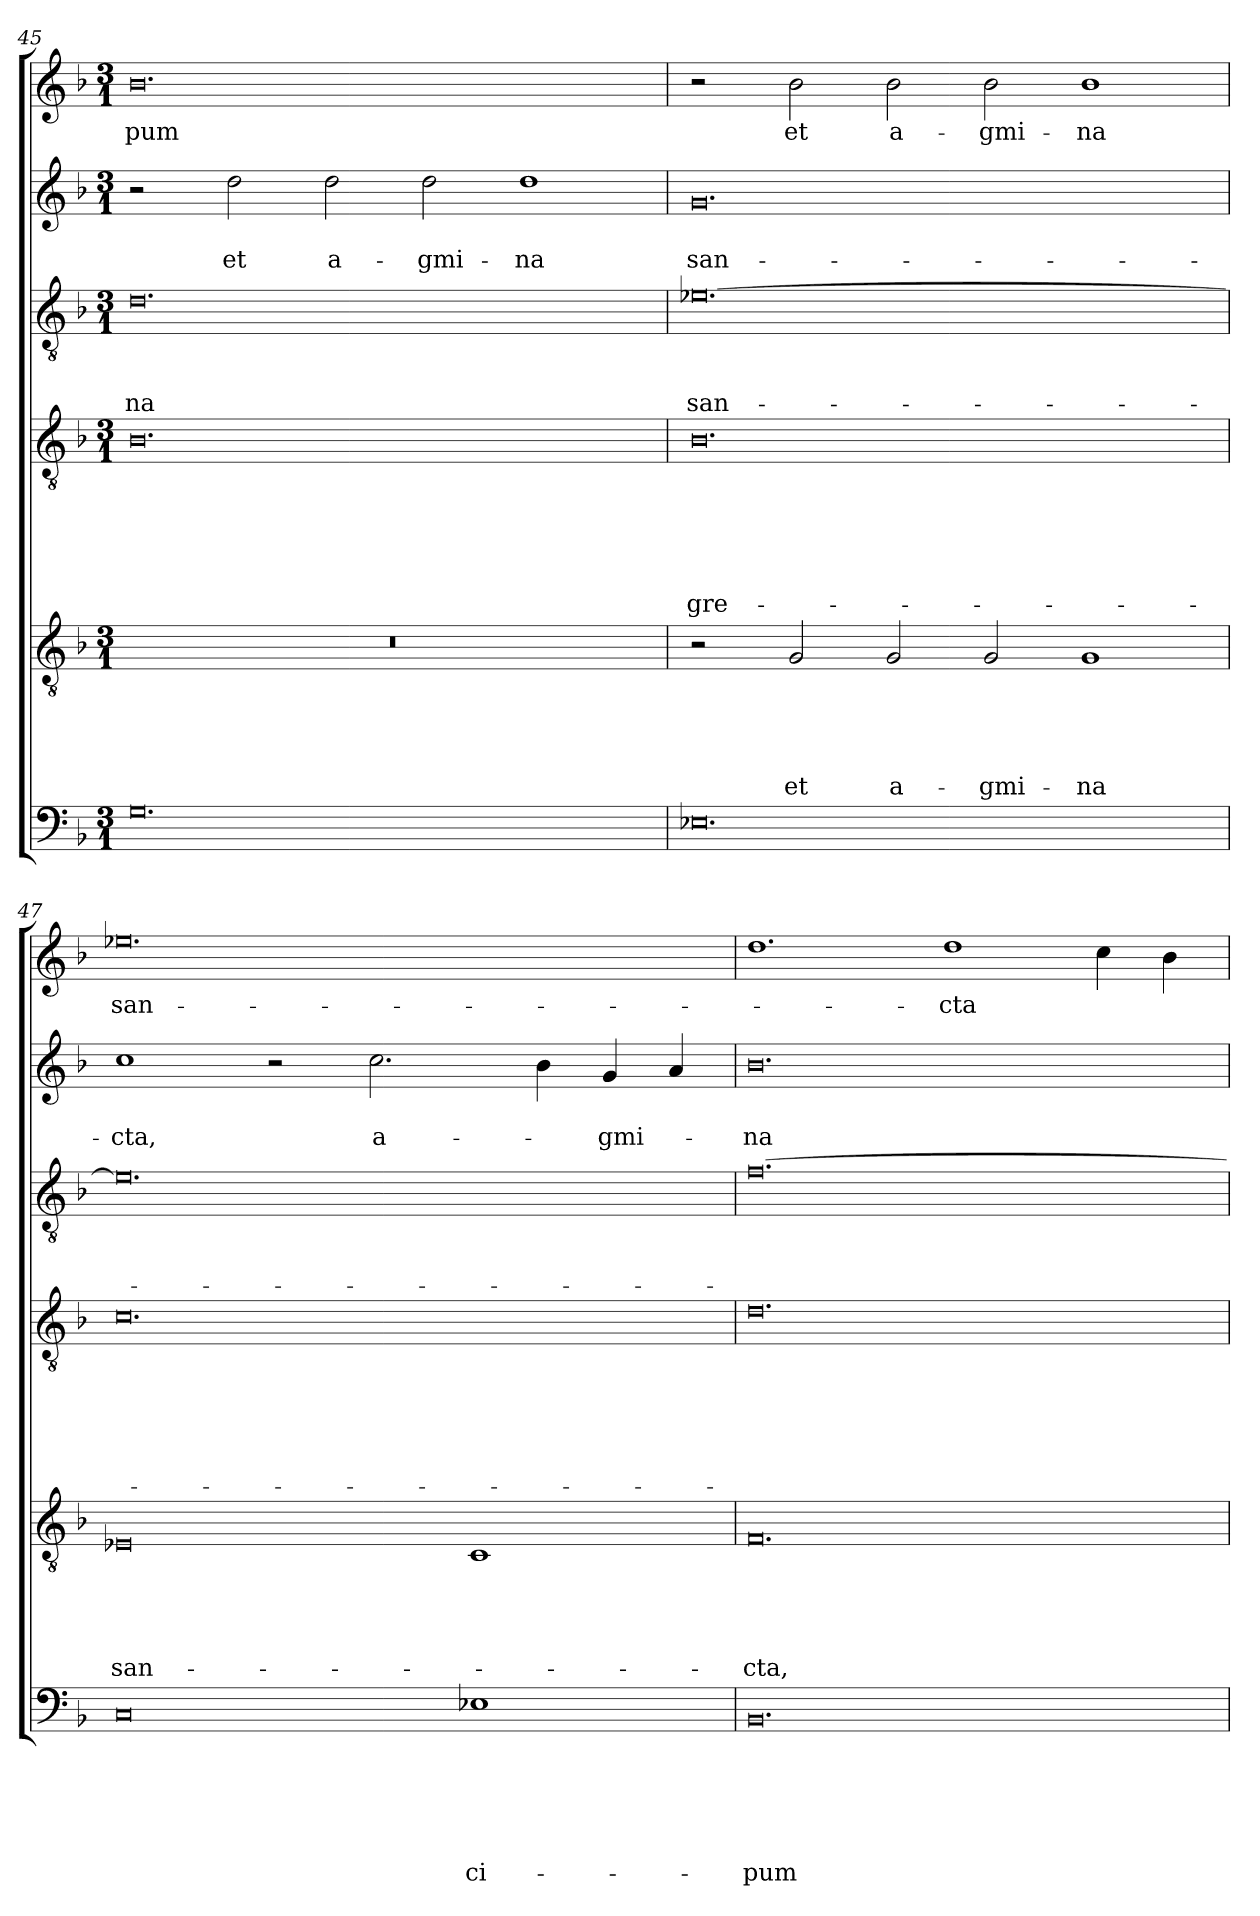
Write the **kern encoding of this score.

**kern	**text	**text	**text	**text	**text	**text	**kern	**text	**text	**text	**text	**text	**kern	**text	**text	**text	**text	**text	**text	**kern	**text	**text	**text	**kern	**text	**text	**kern	**text
*part6	*part6	*part6	*part6	*part6	*part6	*part6	*part5	*part5	*part5	*part5	*part5	*part5	*part4	*part4	*part4	*part4	*part4	*part4	*part4	*part3	*part3	*part3	*part3	*part2	*part2	*part2	*part1	*part1
*staff6	*staff6	*staff6	*staff6	*staff6	*staff6	*staff6	*staff5	*staff5	*staff5	*staff5	*staff5	*staff5	*staff4	*staff4	*staff4	*staff4	*staff4	*staff4	*staff4	*staff3	*staff3	*staff3	*staff3	*staff2	*staff2	*staff2	*staff1	*staff1
*clefF4	*	*	*	*	*	*	*clefGv2	*	*	*	*	*	*clefGv2	*	*	*	*	*	*	*clefGv2	*	*	*	*clefG2	*	*	*clefG2	*
*k[b-]	*	*	*	*	*	*	*k[b-]	*	*	*	*	*	*k[b-]	*	*	*	*	*	*	*k[b-]	*	*	*	*k[b-]	*	*	*k[b-]	*
*F:	*	*	*	*	*	*	*F:	*	*	*	*	*	*F:	*	*	*	*	*	*	*F:	*	*	*	*F:	*	*	*F:	*
*M3/1	*	*	*	*	*	*	*M3/1	*	*	*	*	*	*M3/1	*	*	*	*	*	*	*M3/1	*	*	*	*M3/1	*	*	*M3/1	*
=45	=45	=45	=45	=45	=45	=45	=45	=45	=45	=45	=45	=45	=45	=45	=45	=45	=45	=45	=45	=45	=45	=45	=45	=45	=45	=45	=45	=45
!	!	!	!	!	!	!	!	!	!	!	!	!	!	!	!	!	!	!	!	!	!	!	!LO:LY:b	!	!	!	!	!LO:LY:b
0.G	.	.	.	.	.	.	0.r	.	.	.	.	.	0.B-	.	.	.	.	.	.	0.d	.	.	-na	2r	.	.	0.b-	-pum
!	!	!	!	!	!	!	!	!	!	!	!	!	!	!	!	!	!	!	!	!	!	!	!	!	!	!LO:LY:b	!	!
.	.	.	.	.	.	.	.	.	.	.	.	.	.	.	.	.	.	.	.	.	.	.	.	2dd\	.	et	.	.
!	!	!	!	!	!	!	!	!	!	!	!	!	!	!	!	!	!	!	!	!	!	!	!	!	!	!LO:LY:b	!	!
.	.	.	.	.	.	.	.	.	.	.	.	.	.	.	.	.	.	.	.	.	.	.	.	2dd\	.	a-	.	.
!	!	!	!	!	!	!	!	!	!	!	!	!	!	!	!	!	!	!	!	!	!	!	!	!	!	!LO:LY:b	!	!
.	.	.	.	.	.	.	.	.	.	.	.	.	.	.	.	.	.	.	.	.	.	.	.	2dd\	.	-gmi-	.	.
!	!	!	!	!	!	!	!	!	!	!	!	!	!	!	!	!	!	!	!	!	!	!	!	!	!	!LO:LY:b	!	!
.	.	.	.	.	.	.	.	.	.	.	.	.	.	.	.	.	.	.	.	.	.	.	.	1dd	.	-na	.	.
=46	=46	=46	=46	=46	=46	=46	=46	=46	=46	=46	=46	=46	=46	=46	=46	=46	=46	=46	=46	=46	=46	=46	=46	=46	=46	=46	=46	=46
!	!	!	!	!	!	!	!	!	!	!	!	!	!	!	!	!	!	!	!LO:LY:b	!	!	!	!LO:LY:b	!	!	!LO:LY:b	!	!
0.E-X	.	.	.	.	.	.	2r	.	.	.	.	.	0.B-	.	.	.	.	.	-gre-	[0.e-X	.	.	san-	0.g	.	san-	2r	.
!	!	!	!	!	!	!	!	!	!	!	!	!LO:LY:b	!	!	!	!	!	!	!	!	!	!	!	!	!	!	!	!LO:LY:b
.	.	.	.	.	.	.	2G/	.	.	.	.	et	.	.	.	.	.	.	.	.	.	.	.	.	.	.	2b-\	et
!	!	!	!	!	!	!	!	!	!	!	!	!LO:LY:b	!	!	!	!	!	!	!	!	!	!	!	!	!	!	!	!LO:LY:b
.	.	.	.	.	.	.	2G/	.	.	.	.	a-	.	.	.	.	.	.	.	.	.	.	.	.	.	.	2b-\	a-
!	!	!	!	!	!	!	!	!	!	!	!	!LO:LY:b	!	!	!	!	!	!	!	!	!	!	!	!	!	!	!	!LO:LY:b
.	.	.	.	.	.	.	2G/	.	.	.	.	-gmi-	.	.	.	.	.	.	.	.	.	.	.	.	.	.	2b-\	-gmi-
!	!	!	!	!	!	!	!	!	!	!	!	!LO:LY:b	!	!	!	!	!	!	!	!	!	!	!	!	!	!	!	!LO:LY:b
.	.	.	.	.	.	.	1G	.	.	.	.	-na	.	.	.	.	.	.	.	.	.	.	.	.	.	.	1b-	-na
=47	=47	=47	=47	=47	=47	=47	=47	=47	=47	=47	=47	=47	=47	=47	=47	=47	=47	=47	=47	=47	=47	=47	=47	=47	=47	=47	=47	=47
!	!	!	!	!	!	!	!	!	!	!	!	!LO:LY:b	!	!	!	!	!	!	!	!	!	!	!	!	!	!LO:LY:b	!	!LO:LY:b
0C	.	.	.	.	.	.	0E-X	.	.	.	.	san-	0.c	.	.	.	.	.	.	0.e-]	.	.	.	1cc	.	-cta,	0.ee-X	san-
.	.	.	.	.	.	.	.	.	.	.	.	.	.	.	.	.	.	.	.	.	.	.	.	2r	.	.	.	.
!	!	!	!	!	!	!	!	!	!	!	!	!	!	!	!	!	!	!	!	!	!	!	!	!	!	!LO:LY:b	!	!
.	.	.	.	.	.	.	.	.	.	.	.	.	.	.	.	.	.	.	.	.	.	.	.	2.cc\	.	a-	.	.
!	!	!	!	!	!	!LO:LY:b	!	!	!	!	!	!	!	!	!	!	!	!	!	!	!	!	!	!	!	!	!	!
1E-	.	.	.	.	.	-ci-	1C	.	.	.	.	.	.	.	.	.	.	.	.	.	.	.	.	.	.	.	.	.
.	.	.	.	.	.	.	.	.	.	.	.	.	.	.	.	.	.	.	.	.	.	.	.	4b-\	.	.	.	.
!	!	!	!	!	!	!	!	!	!	!	!	!	!	!	!	!	!	!	!	!	!	!	!	!	!	!LO:LY:b	!	!
.	.	.	.	.	.	.	.	.	.	.	.	.	.	.	.	.	.	.	.	.	.	.	.	4g/	.	-gmi-	.	.
.	.	.	.	.	.	.	.	.	.	.	.	.	.	.	.	.	.	.	.	.	.	.	.	4a/	.	.	.	.
=48	=48	=48	=48	=48	=48	=48	=48	=48	=48	=48	=48	=48	=48	=48	=48	=48	=48	=48	=48	=48	=48	=48	=48	=48	=48	=48	=48	=48
!	!	!	!	!	!	!LO:LY:b	!	!	!	!	!	!LO:LY:b	!	!	!	!	!	!	!	!	!	!	!	!	!	!LO:LY:b	!	!
0.BB-	.	.	.	.	.	-pum	0.F	.	.	.	.	-cta,	0.d	.	.	.	.	.	.	[0.f	.	.	.	0.b-	.	-na	1.dd	.
!	!	!	!	!	!	!	!	!	!	!	!	!	!	!	!	!	!	!	!	!	!	!	!	!	!	!	!	!LO:LY:b
.	.	.	.	.	.	.	.	.	.	.	.	.	.	.	.	.	.	.	.	.	.	.	.	.	.	.	1dd	-cta
.	.	.	.	.	.	.	.	.	.	.	.	.	.	.	.	.	.	.	.	.	.	.	.	.	.	.	4cc\	.
.	.	.	.	.	.	.	.	.	.	.	.	.	.	.	.	.	.	.	.	.	.	.	.	.	.	.	4b-\	.
=	=	=	=	=	=	=	=	=	=	=	=	=	=	=	=	=	=	=	=	=	=	=	=	=	=	=	=	=
*-	*-	*-	*-	*-	*-	*-	*-	*-	*-	*-	*-	*-	*-	*-	*-	*-	*-	*-	*-	*-	*-	*-	*-	*-	*-	*-	*-	*-
